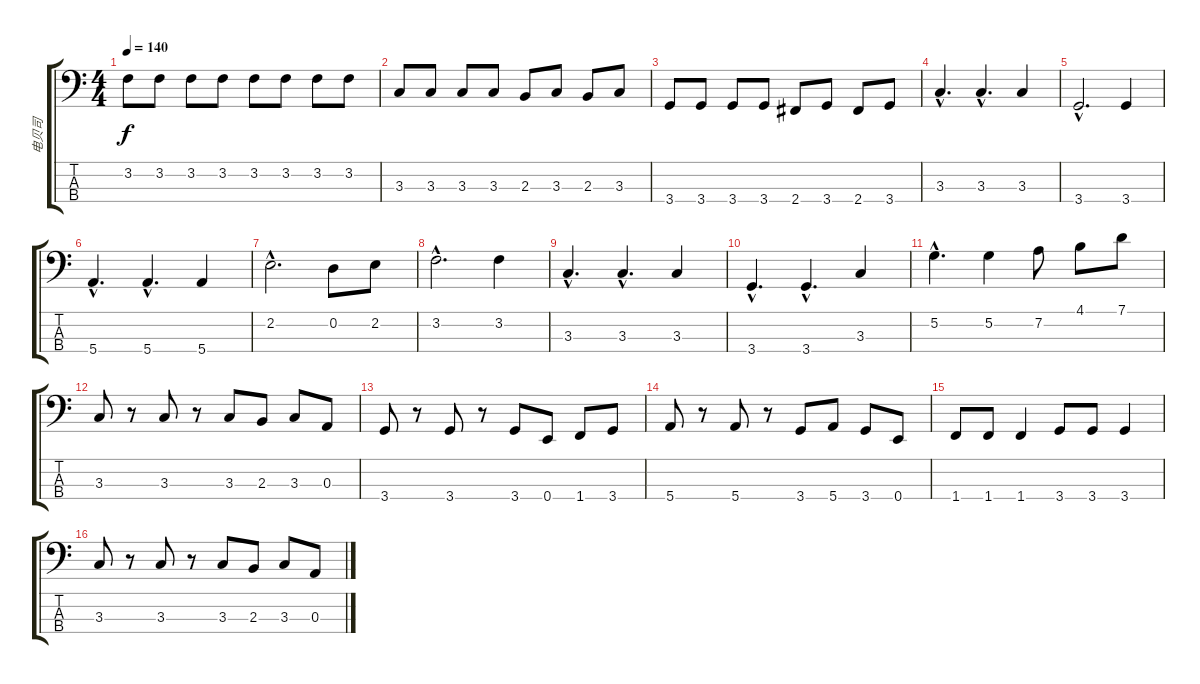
\track ("电贝司" "电贝司") {instrument electricbassfinger}
\staff {score tabs}
\tuning (G2 D2 A1 E1) {hide}
\ts (4 4)
\tempo 140
\clef f4
\ks c
3.2.8{dy f} 3.2.8 3.2.8 3.2.8 3.2.8 3.2.8 3.2.8 3.2.8 |
3.3.8 3.3.8 3.3.8 3.3.8 2.3.8 3.3.8 2.3.8 3.3.8 |
3.4.8 3.4.8 3.4.8 3.4.8 2.4.8 3.4.8 2.4.8 3.4.8 |
3.3{hac}.4{d} 3.3{hac}.4{d} 3.3.4 |
3.4{hac}.2{d} 3.4.4 |
5.4{hac}.4{d} 5.4{hac}.4{d} 5.4.4 |
2.2{hac}.2{d} 0.2.8 2.2.8 |
3.2{hac}.2{d} 3.2.4 |
3.3{hac}.4{d} 3.3{hac}.4{d} 3.3.4 |
3.4{hac}.4{d} 3.4{hac}.4{d} 3.3.4 |
5.2{hac}.4{d} 5.2.4 7.2.8 4.1.8 7.1.8 |
3.3.8 r.8 3.3.8 r.8 3.3.8 2.3.8 3.3.8 0.3.8 |
3.4.8 r.8 3.4.8 r.8 3.4.8 0.4.8 1.4.8 3.4.8 |
5.4.8 r.8 5.4.8 r.8 3.4.8 5.4.8 3.4.8 0.4.8 |
1.4.8 1.4.8 1.4.4 3.4.8 3.4.8 3.4.4 |
3.3.8 r.8 3.3.8 r.8 3.3.8 2.3.8 3.3.8 0.3.8
